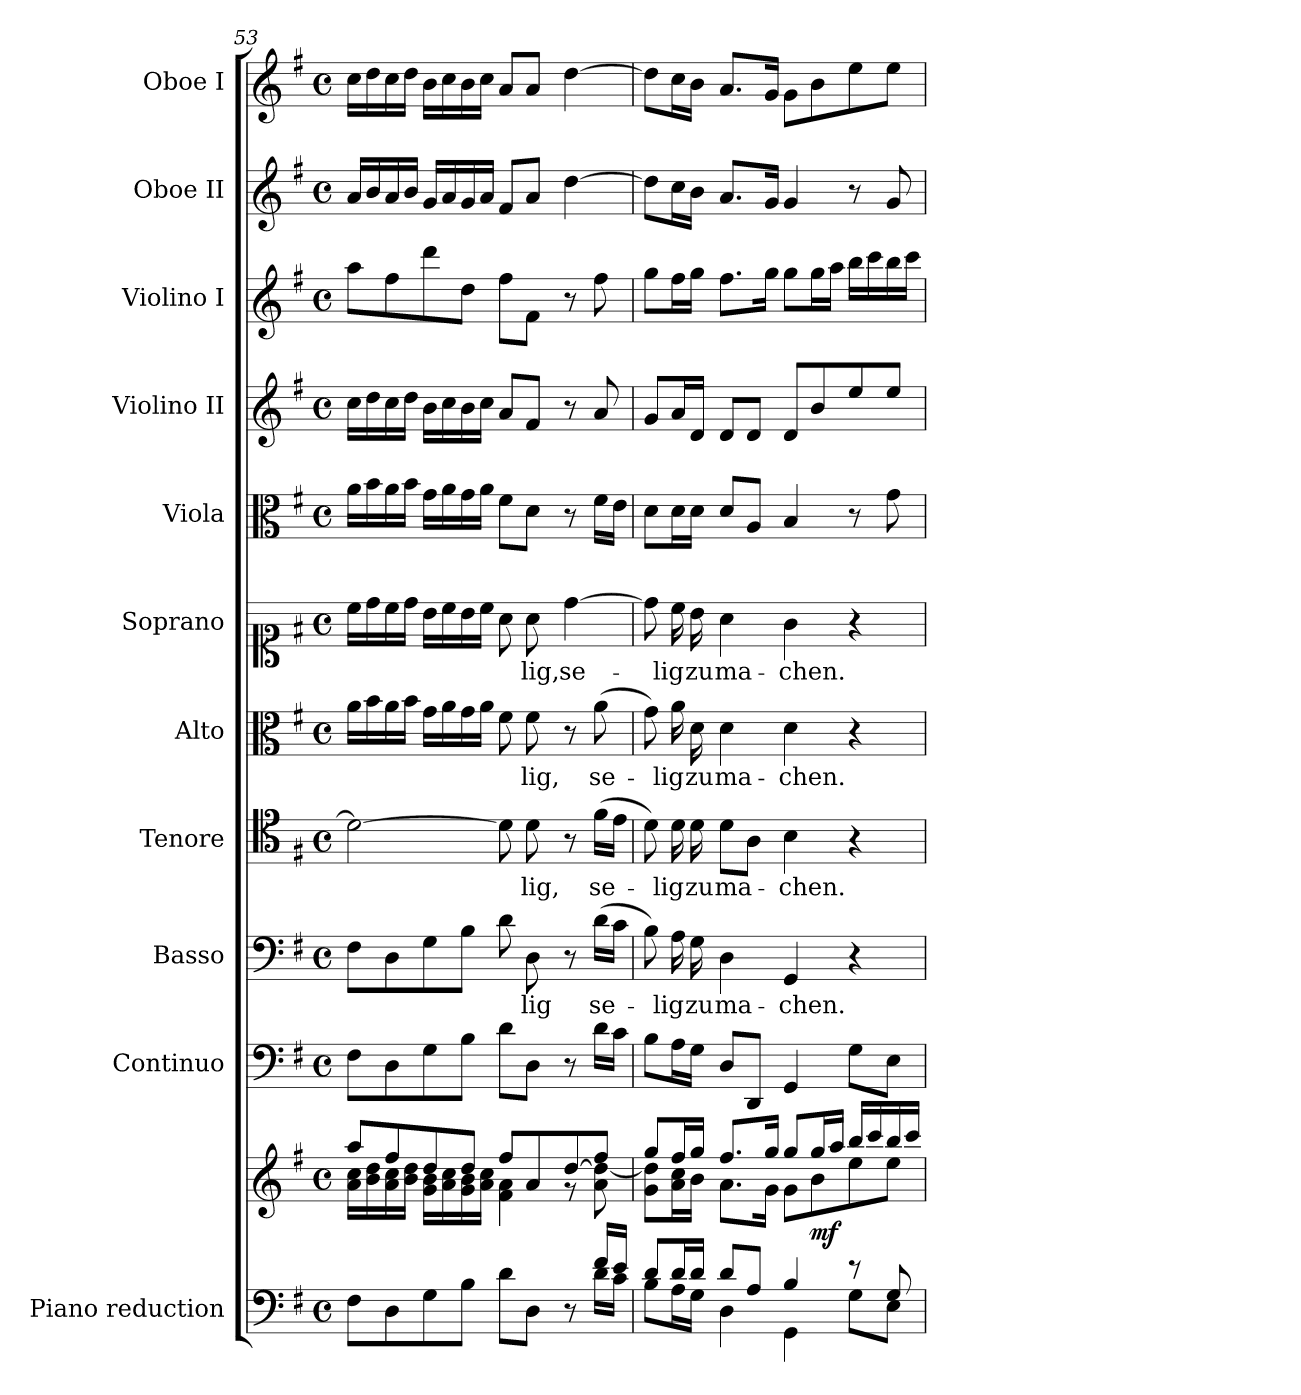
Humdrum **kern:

**kern	**kern	**dynam	**kern	**kern	**text	**kern	**text	**kern	**text	**kern	**text	**kern	**kern	**kern	**kern	**kern
*part11	*part11	*part11	*part10	*part9	*part9	*part8	*part8	*part7	*part7	*part6	*part6	*part5	*part4	*part3	*part2	*part1
*staff12	*staff11	*staff11/12	*staff10	*staff9	*staff9	*staff8	*staff8	*staff7	*staff7	*staff6	*staff6	*staff5	*staff4	*staff3	*staff2	*staff1
*I"Piano reduction	*	*	*I"Continuo	*I"Basso	*	*I"Tenore	*	*I"Alto	*	*I"Soprano	*	*I"Viola	*I"Violino II	*I"Violino I	*I"Oboe II	*I"Oboe I
*I'Pno	*	*	*	*	*	*	*	*	*	*	*	*	*	*	*I'Ob	*I'Ob
*clefF4	*clefG2	*	*clefF4	*clefF4	*	*clefC4	*	*clefC3	*	*clefC1	*	*clefC3	*clefG2	*clefG2	*clefG2	*clefG2
*k[f#]	*k[f#]	*	*k[f#]	*k[f#]	*	*k[f#]	*	*k[f#]	*	*k[f#]	*	*k[f#]	*k[f#]	*k[f#]	*k[f#]	*k[f#]
*M4/4	*M4/4	*	*M4/4	*M4/4	*	*M4/4	*	*M4/4	*	*M4/4	*	*M4/4	*M4/4	*M4/4	*M4/4	*M4/4
*met(c)	*met(c)	*	*met(c)	*met(c)	*	*met(c)	*	*met(c)	*	*met(c)	*	*met(c)	*met(c)	*met(c)	*met(c)	*met(c)
=53	=53	=53	=53	=53	=53	=53	=53	=53	=53	=53	=53	=53	=53	=53	=53	=53
*^	*^	*	*	*	*	*	*	*	*	*	*	*	*	*	*	*
2.ryy	8F#\L	8aa/L	16a\ 16cc\LL	.	8F#\L	8F#\L	.	2d\_	.	16a\LL	.	16cc\LL	.	16a\LL	16cc\LL	8aa\L	16a/LL	16cc\LL
.	.	.	16b\ 16dd\	.	.	.	.	.	.	16b\	.	16dd\	.	16b\	16dd\	.	16b/	16dd\
.	8D\	8ff#/	16a\ 16cc\	.	8D\	8D\	.	.	.	16a\	.	16cc\	.	16a\	16cc\	8ff#\	16a/	16cc\
.	.	.	16b\ 16dd\JJ	.	.	.	.	.	.	16b\JJ	.	16dd\JJ	.	16b\JJ	16dd\JJ	.	16b/JJ	16dd\JJ
.	8G\	8dd/	16g\ 16b\LL	.	8G\	8G\	.	.	.	16g\LL	.	16b\LL	.	16g\LL	16b\LL	8ddd\	16g/LL	16b\LL
.	.	.	16a\ 16cc\	.	.	.	.	.	.	16a\	.	16cc\	.	16a\	16cc\	.	16a/	16cc\
.	8B\J	8dd/J	16g\ 16b\	.	8B\J	8B\J	.	.	.	16g\	.	16b\	.	16g\	16b\	8dd\J	16g/	16b\
.	.	.	16a\ 16cc\JJ	.	.	.	.	.	.	16a\JJ	.	16cc\JJ	.	16a\JJ	16cc\JJ	.	16a/JJ	16cc\JJ
.	8d\L	8ff#/L	4f#\ 4a\	.	8d\L	8d\	.	8d\]	.	8f#\	.	8a\	.	8f#\L	8a/L	8ff#\L	8f#/L	8a/L
!	!	!	!	!	!	!	!LO:LY:b	!	!LO:LY:b	!	!LO:LY:b	!	!LO:LY:b	!	!	!	!	!
.	8D\J	8a/	.	.	8D\J	8D\	-lig	8d\	-lig,	8f#\	-lig,	8a\	-lig,	8d\J	8f#/J	8f#\J	8a/J	8a/J
!	!	!	!	!	!	!	!	!	!	!	!	!	!LO:LY:b	!	!	!	!	!
8r	8ryy	[8dd/	8r	.	8r	8r	.	8r	.	8r	.	[4dd\	se-	8r	8r	8r	[4dd\	[4dd\
!	!	!	!	!	!	!	!LO:LY:b	!	!LO:LY:b	!	!LO:LY:b	!	!	!	!	!	!	!
16f#/LL	16d\LL	8ff#/J	8a\ 8dd\_	.	16d\LL	(>16d\LL	se-	(>16f#\LL	se-	(>8a\	se-	.	.	16f#\LL	8a/	8ff#\	.	.
16e/JJ	16c\JJ	.	.	.	16c\JJ	16c\JJ	.	16e\JJ	.	.	.	.	.	16e\JJ	.	.	.	.
!!LO:PB:g=z
=54	=54	=54	=54	=54	=54	=54	=54	=54	=54	=54	=54	=54	=54	=54	=54	=54	=54	=54
8d/L	8B\L	8gg/L	8g\ 8dd\]L	.	8B\L	8B\)	.	8d\)	.	8g\)	.	8dd\]	.	8d\L	8g/L	8gg\L	8dd\L]	8dd\L]
!	!	!	!	!	!	!	!LO:LY:b	!	!LO:LY:b	!	!LO:LY:b	!	!LO:LY:b	!	!	!	!	!
16d/L	16A\L	16ff#/L	16a\ 16cc\L	.	16A\L	16A\	-lig	16d\	-lig	16a\	-lig	16cc\	-lig	16d\L	16a/L	16ff#\L	16cc\L	16cc\L
!	!	!	!	!	!	!	!LO:LY:b	!	!LO:LY:b	!	!LO:LY:b	!	!LO:LY:b	!	!	!	!	!
16d/JJ	16G\JJ	16gg/JJ	16b\JJ	.	16G\JJ	16G\	zu	16d\	zu	16d\	zu	16b\	zu	16d\JJ	16d/JJ	16gg\JJ	16b\JJ	16b\JJ
!	!	!	!	!	!	!	!LO:LY:b	!	!LO:LY:b	!	!LO:LY:b	!	!LO:LY:b	!	!	!	!	!
8d/L	4D\	8.ff#/L	8.a\L	.	8D/L	4D\	ma-	8d\L	ma-	4d\	ma-	4a\	ma-	8d/L	8d/L	8.ff#\L	8.a/L	8.a/L
8A/J	.	.	.	.	8DD/J	.	.	8A\J	.	.	.	.	.	8A/J	8d/J	.	.	.
.	.	16gg/Jk	16g\Jk	.	.	.	.	.	.	.	.	.	.	.	.	16gg\Jk	16g/Jk	16g/Jk
!	!	!	!	!	!	!	!LO:LY:b	!	!LO:LY:b	!	!LO:LY:b	!	!LO:LY:b	!	!	!	!	!
4B/	4GG\	8gg/L	8g\L	.	4GG/	4GG/	-chen.	4B\	-chen.	4d\	-chen.	4g\	-chen.	4B/	8d/L	8gg\L	4g/	8g\L
!	!	!	!	!LO:DY:b	!	!	!	!	!	!	!	!	!	!	!	!	!	!
.	.	16gg/L	8b\	mf	.	.	.	.	.	.	.	.	.	.	8b/	16gg\L	.	8b\
.	.	16aa/JJ	.	.	.	.	.	.	.	.	.	.	.	.	.	16aa\JJ	.	.
8r	8G\L	16bb/LL	8ee\	.	8G\L	4r	.	4r	.	4r	.	4r	.	8r	8ee/	16bb\LL	8r	8ee\
.	.	16ccc/	.	.	.	.	.	.	.	.	.	.	.	.	.	16ccc\	.	.
8G/	8E\J	16bb/	8ee\J	.	8E\J	.	.	.	.	.	.	.	.	8g\	8ee/J	16bb\	8g/	8ee\J
.	.	16ccc/JJ	.	.	.	.	.	.	.	.	.	.	.	.	.	16ccc\JJ	.	.
*v	*v	*	*	*	*	*	*	*	*	*	*	*	*	*	*	*	*	*
*	*v	*v	*	*	*	*	*	*	*	*	*	*	*	*	*	*	*
=	=	=	=	=	=	=	=	=	=	=	=	=	=	=	=	=
*-	*-	*-	*-	*-	*-	*-	*-	*-	*-	*-	*-	*-	*-	*-	*-	*-
